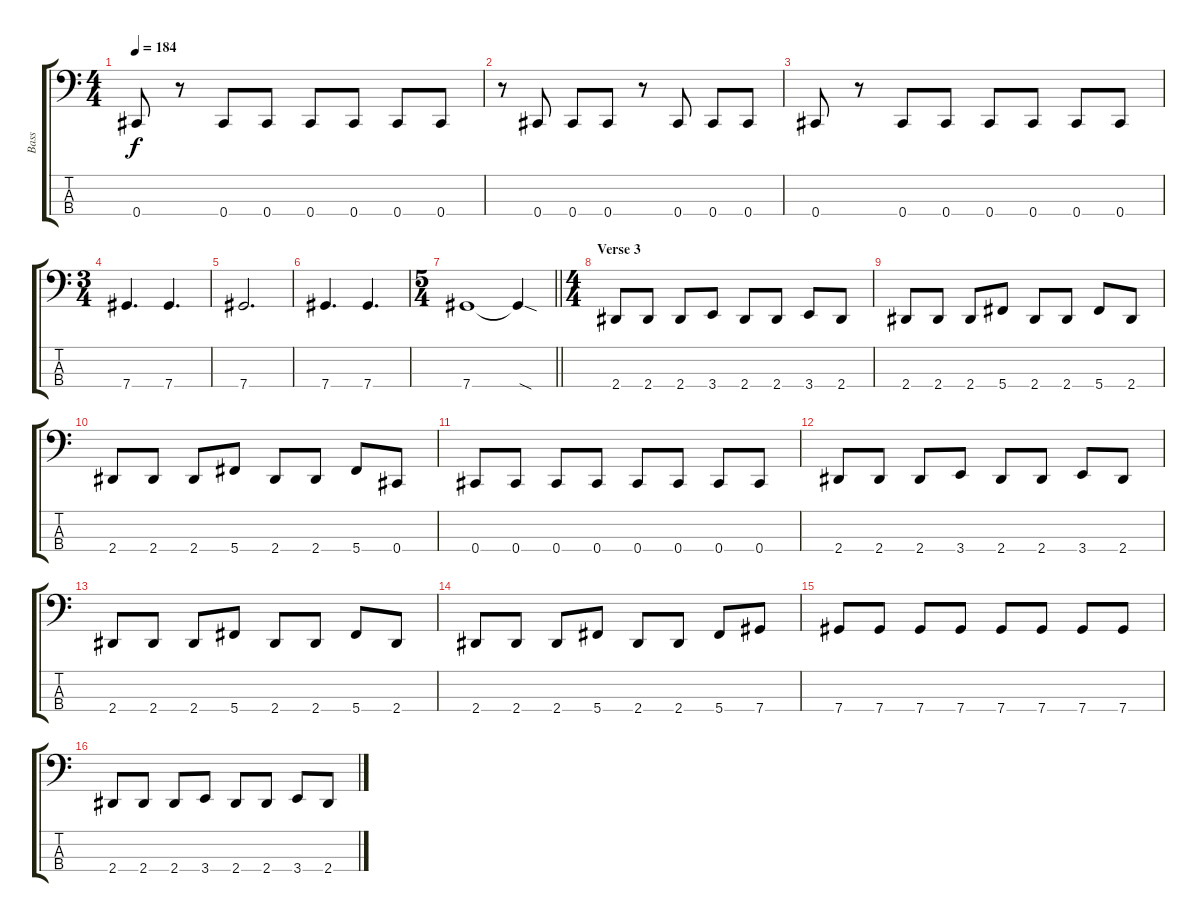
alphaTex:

\track ("Bass" "Bass") {instrument electricbasspick}
\staff {score tabs}
\tuning (Gb2 Db2 Ab1 Db1) {hide}
\ts (4 4)
\tempo 184
\clef f4
\ks c
0.4.8{dy f} r.8 0.4.8 0.4.8 0.4.8 0.4.8 0.4.8 0.4.8 |
r.8 0.4.8 0.4.8 0.4.8 r.8 0.4.8 0.4.8 0.4.8 |
0.4.8 r.8 0.4.8 0.4.8 0.4.8 0.4.8 0.4.8 0.4.8 |
\ts (3 4)
7.4.4{d} 7.4.4{d} |
7.4.2{d} |
7.4.4{d} 7.4.4{d} |
\ts (5 4)
\barLineRight lightlight
7.4.1 7.4{sod t}.4 |
\ts (4 4)
\section ("" "Verse 3")
2.4.8 2.4.8 2.4.8 3.4.8 2.4.8 2.4.8 3.4.8 2.4.8 |
2.4.8 2.4.8 2.4.8 5.4.8 2.4.8 2.4.8 5.4.8 2.4.8 |
2.4.8 2.4.8 2.4.8 5.4.8 2.4.8 2.4.8 5.4.8 0.4.8 |
0.4.8 0.4.8 0.4.8 0.4.8 0.4.8 0.4.8 0.4.8 0.4.8 |
2.4.8 2.4.8 2.4.8 3.4.8 2.4.8 2.4.8 3.4.8 2.4.8 |
2.4.8 2.4.8 2.4.8 5.4.8 2.4.8 2.4.8 5.4.8 2.4.8 |
2.4.8 2.4.8 2.4.8 5.4.8 2.4.8 2.4.8 5.4.8 7.4.8 |
7.4.8 7.4.8 7.4.8 7.4.8 7.4.8 7.4.8 7.4.8 7.4.8 |
2.4.8 2.4.8 2.4.8 3.4.8 2.4.8 2.4.8 3.4.8 2.4.8
